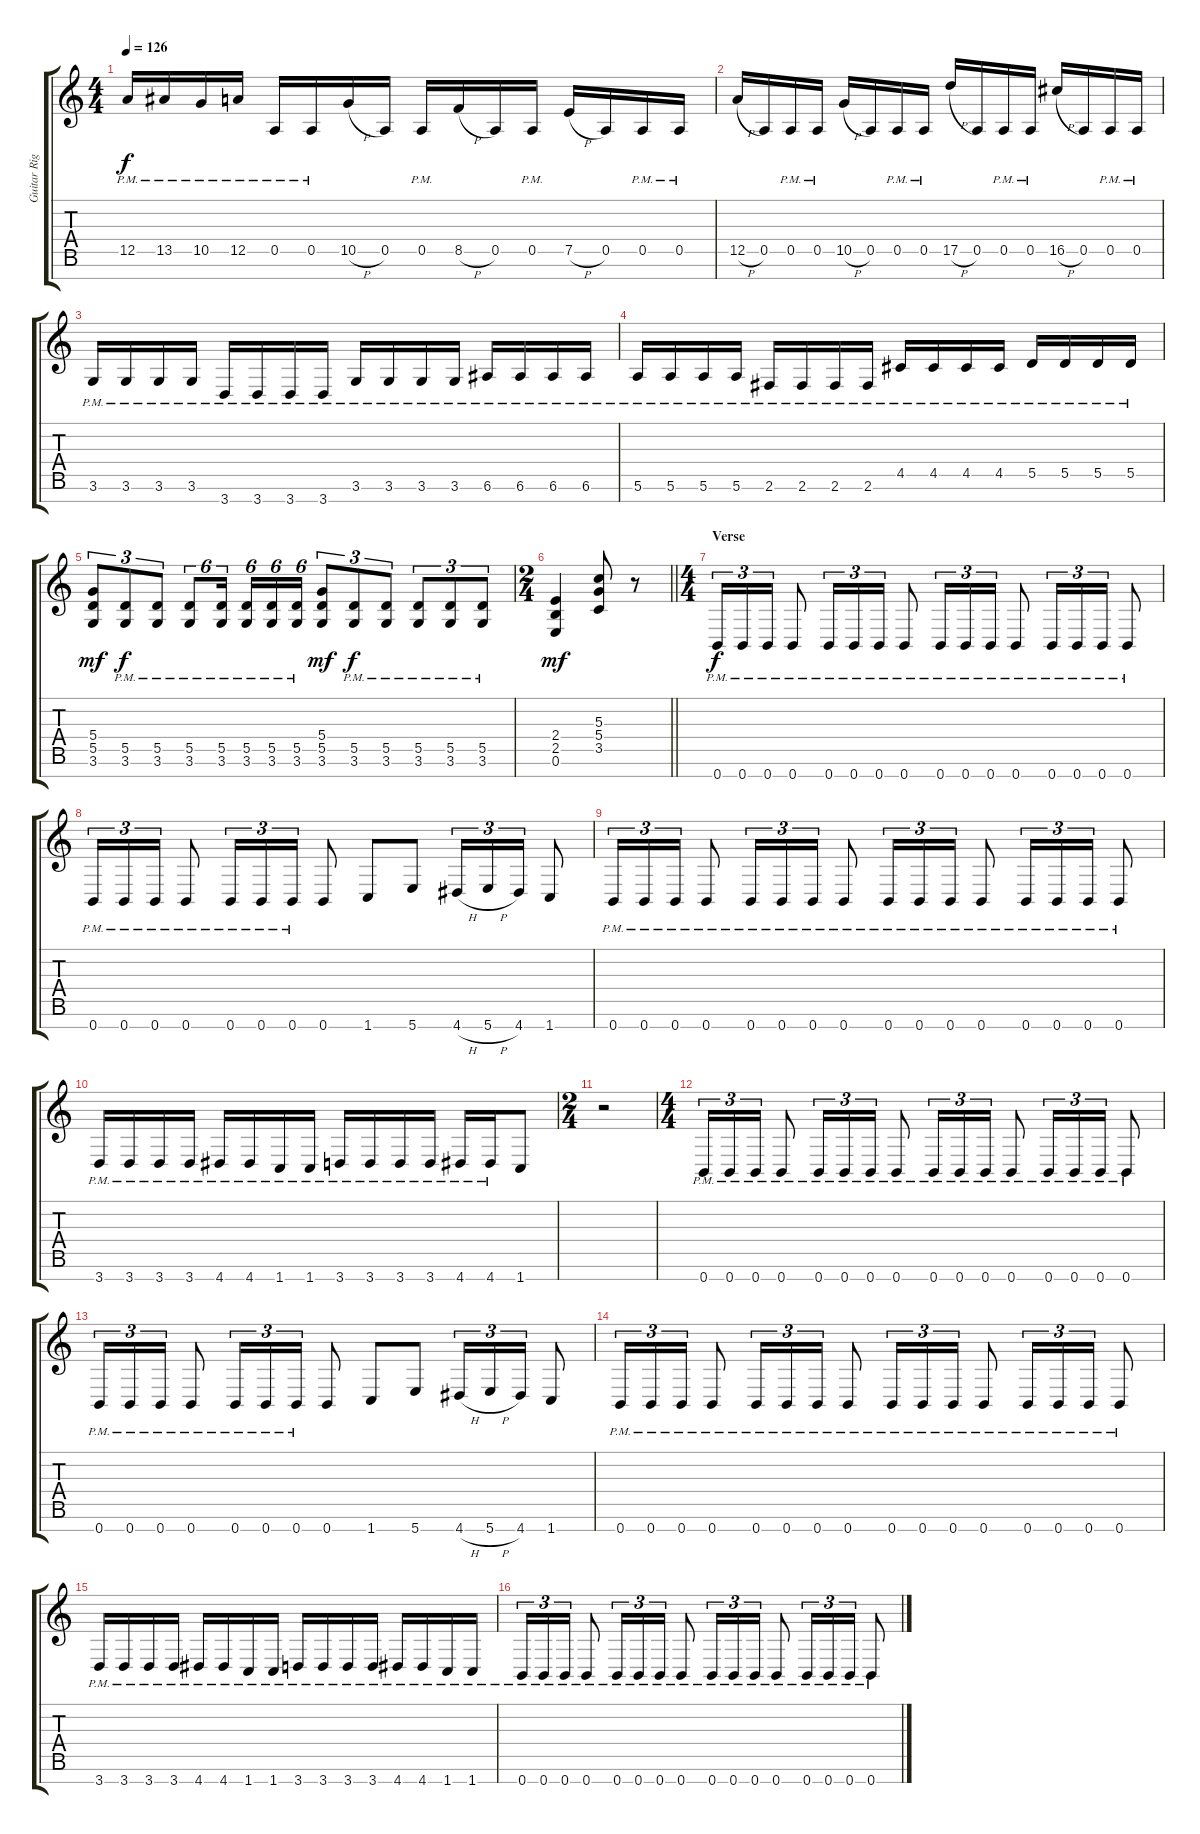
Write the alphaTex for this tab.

\track ("Guitar Right" "Guitar Rig") {instrument distortionguitar}
\staff {score tabs}
\tuning (E4 B3 G3 D3 A2 E2 B1) {hide}
\ts (4 4)
\tempo 126
\clef g2
\ks c
12.5{pm}.16{dy f} 13.5{pm}.16 10.5{pm}.16 12.5{pm}.16 0.5{pm}.16 0.5{pm}.16 10.5{h}.16 0.5.16 0.5{pm}.16 8.5{h}.16 0.5.16 0.5{pm}.16 7.5{h}.16 0.5.16 0.5{pm}.16 0.5{pm}.16 |
12.5{h}.16 0.5.16 0.5{pm}.16 0.5{pm}.16 10.5{h}.16 0.5.16 0.5{pm}.16 0.5{pm}.16 17.5{h}.16 0.5.16 0.5{pm}.16 0.5{pm}.16 16.5{h}.16 0.5.16 0.5{pm}.16 0.5{pm}.16 |
3.6{pm}.16 3.6{pm}.16 3.6{pm}.16 3.6{pm}.16 3.7{pm}.16 3.7{pm}.16 3.7{pm}.16 3.7{pm}.16 3.6{pm}.16 3.6{pm}.16 3.6{pm}.16 3.6{pm}.16 6.6{pm}.16 6.6{pm}.16 6.6{pm}.16 6.6{pm}.16 |
5.6{pm}.16 5.6{pm}.16 5.6{pm}.16 5.6{pm}.16 2.6{pm}.16 2.6{pm}.16 2.6{pm}.16 2.6{pm}.16 4.5{pm}.16 4.5{pm}.16 4.5{pm}.16 4.5{pm}.16 5.5{pm}.16 5.5{pm}.16 5.5{pm}.16 5.5{pm}.16 |
(5.4 5.5 3.6).8{tu (3 2) dy mf} (5.5{pm} 3.6{pm}).8{tu (3 2) dy f} (5.5{pm} 3.6{pm}).8{tu (3 2)} (5.5{pm} 3.6{pm}).8{tu (6 4)} (5.5{pm} 3.6{pm}).16{tu (6 4) beam splitsecondary} (5.5{pm} 3.6{pm}).16{tu (6 4)} (5.5{pm} 3.6{pm}).16{tu (6 4)} (5.5{pm} 3.6{pm}).16{tu (6 4)} (5.4 5.5 3.6).8{tu (3 2) dy mf} (5.5{pm} 3.6{pm}).8{tu (3 2) dy f} (5.5{pm} 3.6{pm}).8{tu (3 2)} (5.5{pm} 3.6{pm}).8{tu (3 2)} (5.5{pm} 3.6{pm}).8{tu (3 2)} (5.5{pm} 3.6{pm}).8{tu (3 2)} |
\ts (2 4)
\barLineRight lightlight
(2.4 2.5 0.6).4{dy mf} (5.3 5.4 3.5).8 r.8 |
\ts (4 4)
\section ("" "Verse")
0.7{pm}.16{tu (3 2) dy f} 0.7{pm}.16{tu (3 2)} 0.7{pm}.16{tu (3 2)} 0.7{pm}.8 0.7{pm}.16{tu (3 2)} 0.7{pm}.16{tu (3 2)} 0.7{pm}.16{tu (3 2)} 0.7{pm}.8 0.7{pm}.16{tu (3 2)} 0.7{pm}.16{tu (3 2)} 0.7{pm}.16{tu (3 2)} 0.7{pm}.8 0.7{pm}.16{tu (3 2)} 0.7{pm}.16{tu (3 2)} 0.7{pm}.16{tu (3 2)} 0.7{pm}.8 |
0.7{pm}.16{tu (3 2)} 0.7{pm}.16{tu (3 2)} 0.7{pm}.16{tu (3 2)} 0.7{pm}.8 0.7{pm}.16{tu (3 2)} 0.7{pm}.16{tu (3 2)} 0.7{pm}.16{tu (3 2)} 0.7.8 1.7.8 5.7.8 4.7{h}.16{tu (3 2)} 5.7{h}.16{tu (3 2)} 4.7.16{tu (3 2)} 1.7.8 |
0.7{pm}.16{tu (3 2)} 0.7{pm}.16{tu (3 2)} 0.7{pm}.16{tu (3 2)} 0.7{pm}.8 0.7{pm}.16{tu (3 2)} 0.7{pm}.16{tu (3 2)} 0.7{pm}.16{tu (3 2)} 0.7{pm}.8 0.7{pm}.16{tu (3 2)} 0.7{pm}.16{tu (3 2)} 0.7{pm}.16{tu (3 2)} 0.7{pm}.8 0.7{pm}.16{tu (3 2)} 0.7{pm}.16{tu (3 2)} 0.7{pm}.16{tu (3 2)} 0.7{pm}.8 |
3.7{pm}.16 3.7{pm}.16 3.7{pm}.16 3.7{pm}.16 4.7{pm}.16 4.7{pm}.16 1.7{pm}.16 1.7{pm}.16 3.7{pm}.16 3.7{pm}.16 3.7{pm}.16 3.7{pm}.16 4.7{pm}.16 4.7{pm}.16 1.7.8 |
\ts (2 4)
r.2 |
\ts (4 4)
0.7{pm}.16{tu (3 2)} 0.7{pm}.16{tu (3 2)} 0.7{pm}.16{tu (3 2)} 0.7{pm}.8 0.7{pm}.16{tu (3 2)} 0.7{pm}.16{tu (3 2)} 0.7{pm}.16{tu (3 2)} 0.7{pm}.8 0.7{pm}.16{tu (3 2)} 0.7{pm}.16{tu (3 2)} 0.7{pm}.16{tu (3 2)} 0.7{pm}.8 0.7{pm}.16{tu (3 2)} 0.7{pm}.16{tu (3 2)} 0.7{pm}.16{tu (3 2)} 0.7{pm}.8 |
0.7{pm}.16{tu (3 2)} 0.7{pm}.16{tu (3 2)} 0.7{pm}.16{tu (3 2)} 0.7{pm}.8 0.7{pm}.16{tu (3 2)} 0.7{pm}.16{tu (3 2)} 0.7{pm}.16{tu (3 2)} 0.7.8 1.7.8 5.7.8 4.7{h}.16{tu (3 2)} 5.7{h}.16{tu (3 2)} 4.7.16{tu (3 2)} 1.7.8 |
0.7{pm}.16{tu (3 2)} 0.7{pm}.16{tu (3 2)} 0.7{pm}.16{tu (3 2)} 0.7{pm}.8 0.7{pm}.16{tu (3 2)} 0.7{pm}.16{tu (3 2)} 0.7{pm}.16{tu (3 2)} 0.7{pm}.8 0.7{pm}.16{tu (3 2)} 0.7{pm}.16{tu (3 2)} 0.7{pm}.16{tu (3 2)} 0.7{pm}.8 0.7{pm}.16{tu (3 2)} 0.7{pm}.16{tu (3 2)} 0.7{pm}.16{tu (3 2)} 0.7{pm}.8 |
3.7{pm}.16 3.7{pm}.16 3.7{pm}.16 3.7{pm}.16 4.7{pm}.16 4.7{pm}.16 1.7{pm}.16 1.7{pm}.16 3.7{pm}.16 3.7{pm}.16 3.7{pm}.16 3.7{pm}.16 4.7{pm}.16 4.7{pm}.16 1.7{pm}.16 1.7{pm}.16 |
0.7{pm}.16{tu (3 2)} 0.7{pm}.16{tu (3 2)} 0.7{pm}.16{tu (3 2)} 0.7{pm}.8 0.7{pm}.16{tu (3 2)} 0.7{pm}.16{tu (3 2)} 0.7{pm}.16{tu (3 2)} 0.7{pm}.8 0.7{pm}.16{tu (3 2)} 0.7{pm}.16{tu (3 2)} 0.7{pm}.16{tu (3 2)} 0.7{pm}.8 0.7{pm}.16{tu (3 2)} 0.7{pm}.16{tu (3 2)} 0.7{pm}.16{tu (3 2)} 0.7{pm}.8
